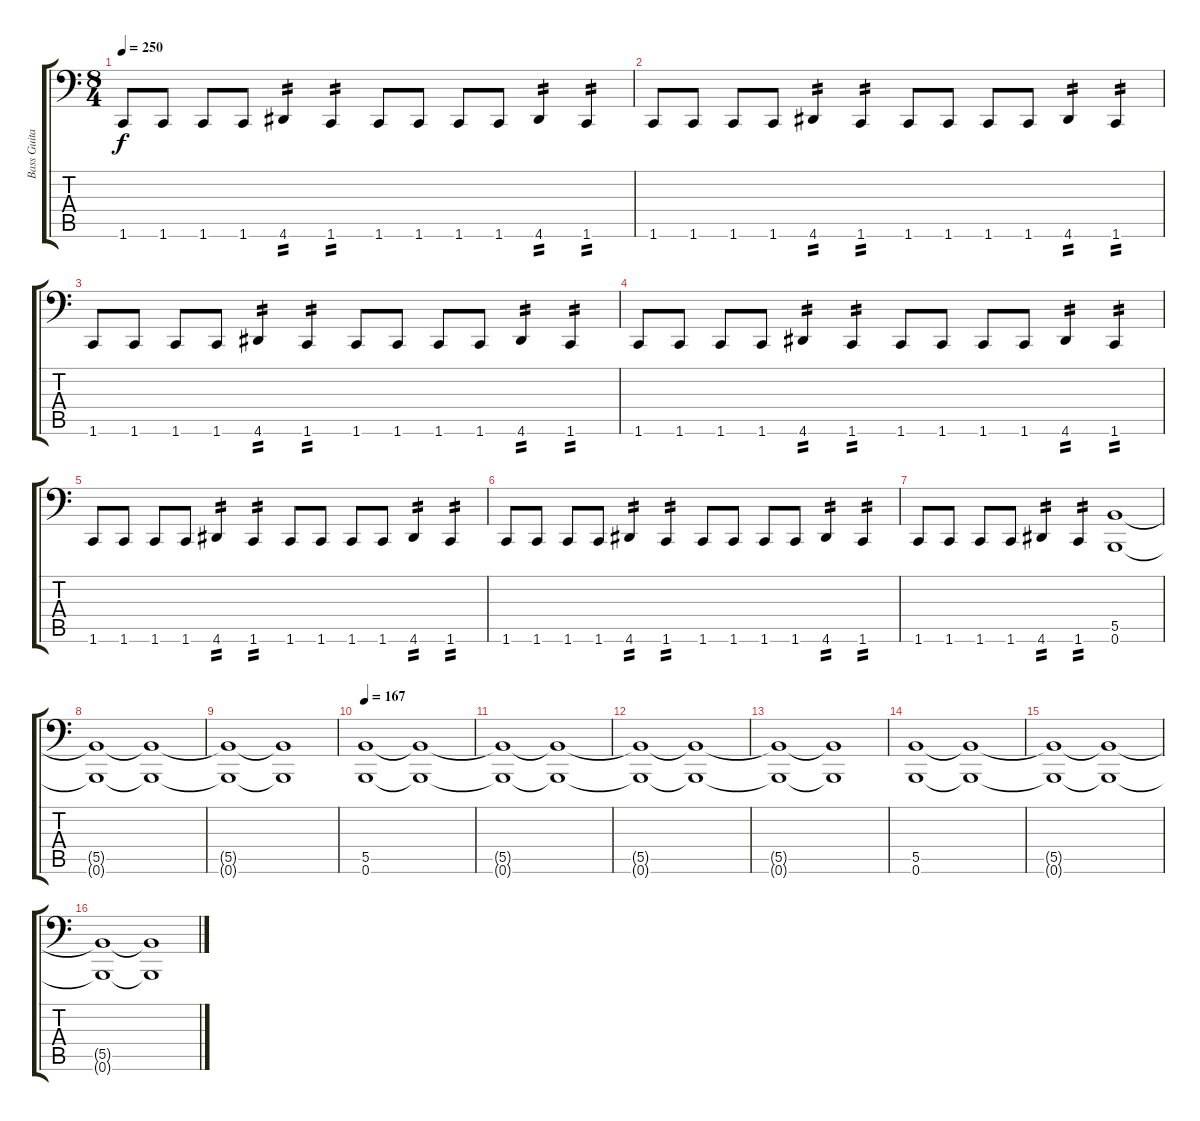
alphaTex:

\track ("Bass Guitar" "Bass Guita") {instrument electricbassfinger}
\staff {score tabs}
\tuning (Db3 Ab2 E2 B1 Gb1 B0) {hide}
\ts (8 4)
\tempo 250
\clef f4
\ks c
1.6.8{dy f} 1.6.8 1.6.8 1.6.8 4.6.4{tp 2} 1.6.4{tp 2} 1.6.8 1.6.8 1.6.8 1.6.8 4.6.4{tp 2} 1.6.4{tp 2} |
1.6.8 1.6.8 1.6.8 1.6.8 4.6.4{tp 2} 1.6.4{tp 2} 1.6.8 1.6.8 1.6.8 1.6.8 4.6.4{tp 2} 1.6.4{tp 2} |
1.6.8 1.6.8 1.6.8 1.6.8 4.6.4{tp 2} 1.6.4{tp 2} 1.6.8 1.6.8 1.6.8 1.6.8 4.6.4{tp 2} 1.6.4{tp 2} |
1.6.8 1.6.8 1.6.8 1.6.8 4.6.4{tp 2} 1.6.4{tp 2} 1.6.8 1.6.8 1.6.8 1.6.8 4.6.4{tp 2} 1.6.4{tp 2} |
1.6.8 1.6.8 1.6.8 1.6.8 4.6.4{tp 2} 1.6.4{tp 2} 1.6.8 1.6.8 1.6.8 1.6.8 4.6.4{tp 2} 1.6.4{tp 2} |
1.6.8 1.6.8 1.6.8 1.6.8 4.6.4{tp 2} 1.6.4{tp 2} 1.6.8 1.6.8 1.6.8 1.6.8 4.6.4{tp 2} 1.6.4{tp 2} |
1.6.8 1.6.8 1.6.8 1.6.8 4.6.4{tp 2} 1.6.4{tp 2} (5.5 0.6).1 |
(5.5{t} 0.6{t}).1 (5.5{t} 0.6{t}).1 |
(5.5{t} 0.6{t}).1 (5.5{t} 0.6{t}).1 |
\tempo 167
(5.5 0.6).1 (5.5{t} 0.6{t}).1 |
(5.5{t} 0.6{t}).1 (5.5{t} 0.6{t}).1 |
(5.5{t} 0.6{t}).1 (5.5{t} 0.6{t}).1 |
(5.5{t} 0.6{t}).1 (5.5{t} 0.6{t}).1 |
(5.5 0.6).1 (5.5{t} 0.6{t}).1 |
(5.5{t} 0.6{t}).1 (5.5{t} 0.6{t}).1 |
(5.5{t} 0.6{t}).1 (5.5{t} 0.6{t}).1
